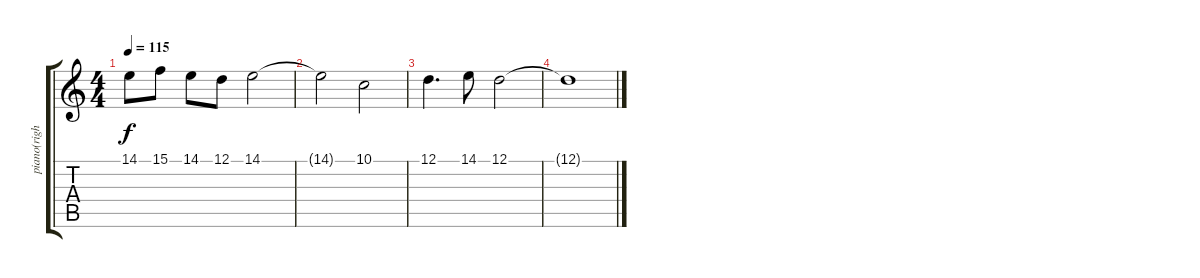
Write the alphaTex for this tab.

\track ("piano(right hand)" "piano(righ") {instrument acousticgrandpiano}
\staff {score tabs}
\tuning (D4 A3 F3 C3 G2 D2) {hide}
\ts (4 4)
\tempo 115
\clef g2
\ks c
14.1.8{dy f} 15.1.8 14.1.8 12.1.8 14.1.2 |
14.1{t}.2 10.1.2 |
12.1.4{d} 14.1.8 12.1.2 |
12.1{t}.1
